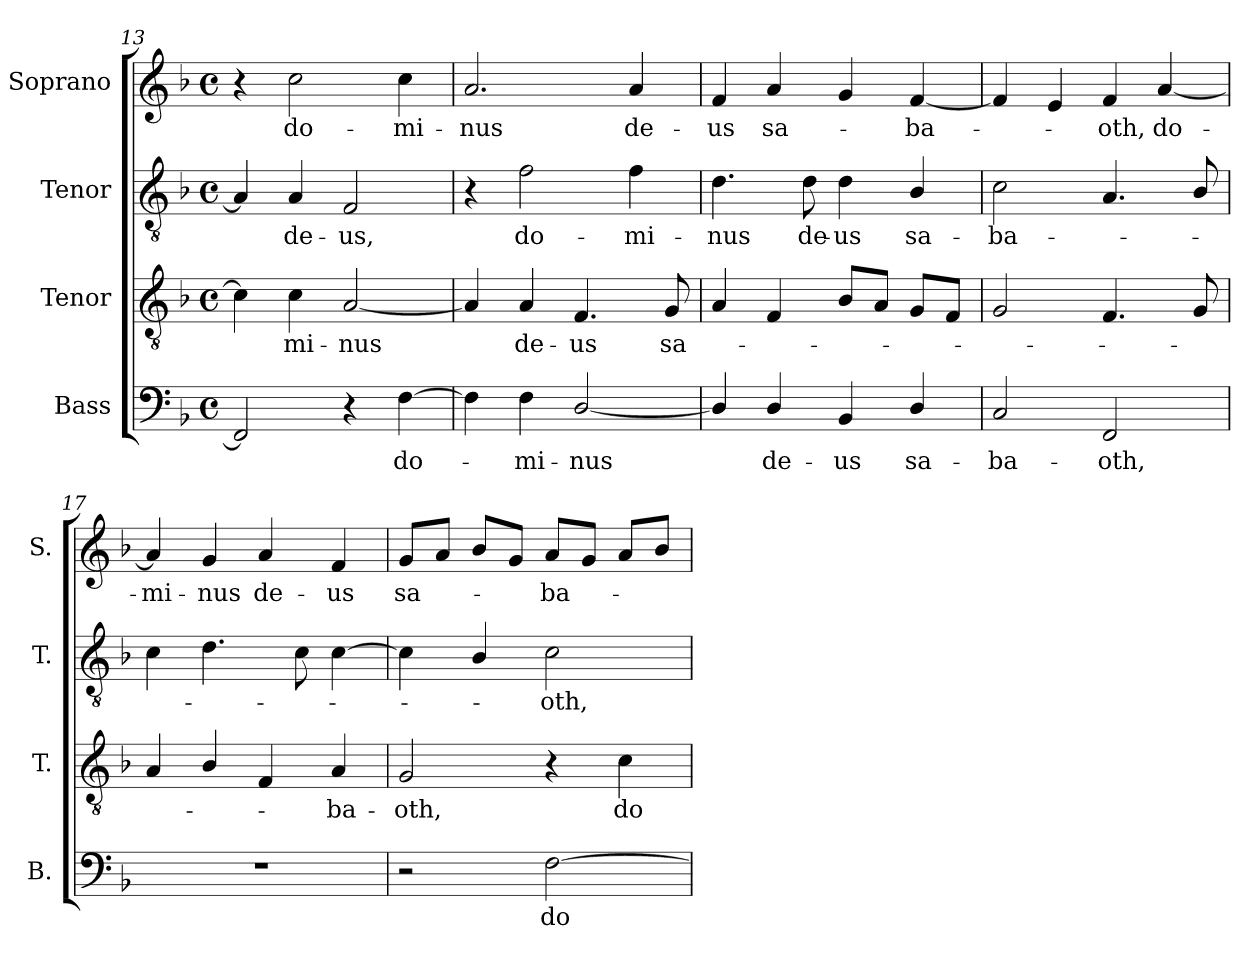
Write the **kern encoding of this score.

**kern	**text	**kern	**text	**kern	**text	**kern	**text
*part4	*part4	*part3	*part3	*part2	*part2	*part1	*part1
*staff4	*staff4	*staff3	*staff3	*staff2	*staff2	*staff1	*staff1
*I"Bass	*	*I"Tenor	*	*I"Tenor	*	*I"Soprano	*
*I'B.	*	*I'T.	*	*I'T.	*	*I'S.	*
!!LO:LB:g=z
*clefF4	*	*clefGv2	*	*clefGv2	*	*clefG2	*
*	*	*ITrd7c12	*	*ITrd7c12	*	*	*
*k[b-]	*	*k[b-]	*	*k[b-]	*	*k[b-]	*
*F:	*	*F:	*	*F:	*	*F:	*
*M4/4	*	*M4/4	*	*M4/4	*	*M4/4	*
*met(c)	*	*met(c)	*	*met(c)	*	*met(c)	*
=13	=13	=13	=13	=13	=13	=13	=13
2FFi/]	.	4Ci\]	.	4AAi/]	.	4r	.
!	!	!	!LO:LY:b:color=#000000	!	!	!	!
!	!	!	!	!	!LO:LY:b:color=#000000	!	!
!	!	!	!	!	!	!	!LO:LY:b:color=#000000
.	.	4Ci\	-mi-	4AAi/	de-	2cci\	do-
!	!	!	!LO:LY:b:color=#000000	!	!	!	!
!	!	!	!	!	!LO:LY:b:color=#000000	!	!
4r	.	[2AAi/	-nus	2FFi/	-us,	.	.
!	!LO:LY:b:color=#000000	!	!	!	!	!	!
!	!	!	!	!	!	!	!LO:LY:b:color=#000000
[4Fi\	do-	.	.	.	.	4cci\	-mi-
=14	=14	=14	=14	=14	=14	=14	=14
!	!	!	!	!	!	!	!LO:LY:b:color=#000000
4Fi\]	.	4AAi/]	.	4r	.	2.ai/	-nus
!	!LO:LY:b:color=#000000	!	!	!	!	!	!
!	!	!	!LO:LY:b:color=#000000	!	!	!	!
!	!	!	!	!	!LO:LY:b:color=#000000	!	!
4Fi\	-mi-	4AAi/	de-	2Fi\	do-	.	.
!	!LO:LY:b:color=#000000	!	!	!	!	!	!
!	!	!	!LO:LY:b:color=#000000	!	!	!	!
[2Di/	-nus	4.FFi/	-us	.	.	.	.
!	!	!	!	!	!LO:LY:b:color=#000000	!	!
!	!	!	!	!	!	!	!LO:LY:b:color=#000000
.	.	.	.	4Fi\	-mi-	4ai/	de-
!	!	!	!LO:LY:b:color=#000000	!	!	!	!
.	.	8GGi/	sa-	.	.	.	.
=15	=15	=15	=15	=15	=15	=15	=15
!	!	!	!	!	!LO:LY:b:color=#000000	!	!
!	!	!	!	!	!	!	!LO:LY:b:color=#000000
4Di/]	.	4AAi/	.	4.Di\	-nus	4fi/	-us
!	!LO:LY:b:color=#000000	!	!	!	!	!	!
!	!	!	!	!	!	!	!LO:LY:b:color=#000000
4Di/	de-	4FFi/	.	.	.	4ai/	sa-
!	!	!	!	!	!LO:LY:b:color=#000000	!	!
.	.	.	.	8Di\	de-	.	.
!	!LO:LY:b:color=#000000	!	!	!	!	!	!
!	!	!	!	!	!LO:LY:b:color=#000000	!	!
4BB-i/	-us	8BB-i/L	.	4Di\	-us	4gi/	.
.	.	8AAi/J	.	.	.	.	.
!	!LO:LY:b:color=#000000	!	!	!	!	!	!
!	!	!	!	!	!LO:LY:b:color=#000000	!	!
!	!	!	!	!	!	!	!LO:LY:b:color=#000000
4Di/	sa-	8GGi/L	.	4BB-i/	sa-	[4fi/	-ba-
.	.	8FFi/J	.	.	.	.	.
=16	=16	=16	=16	=16	=16	=16	=16
!	!LO:LY:b:color=#000000	!	!	!	!	!	!
!	!	!	!	!	!LO:LY:b:color=#000000	!	!
2Ci/	-ba-	2GGi/	.	2Ci\	-ba-	4fi/]	.
.	.	.	.	.	.	4ei/	.
!	!LO:LY:b:color=#000000	!	!	!	!	!	!
!	!	!	!	!	!	!	!LO:LY:b:color=#000000
2FFi/	-oth,	4.FFi/	.	4.AAi/	.	4fi/	-oth,
!	!	!	!	!	!	!	!LO:LY:b:color=#000000
.	.	.	.	.	.	[4ai/	do-
.	.	8GGi/	.	8BB-i/	.	.	.
=17	=17	=17	=17	=17	=17	=17	=17
!	!	!	!	!	!	!	!LO:LY:b:color=#000000
1r	.	4AAi/	.	4Ci\	.	4ai/]	-mi-
!	!	!	!	!	!	!	!LO:LY:b:color=#000000
.	.	4BB-i/	.	4.Di\	.	4gi/	-nus
!	!	!	!	!	!	!	!LO:LY:b:color=#000000
.	.	4FFi/	.	.	.	4ai/	de-
.	.	.	.	8Ci\	.	.	.
!	!	!	!LO:LY:b:color=#000000	!	!	!	!
!	!	!	!	!	!	!	!LO:LY:b:color=#000000
.	.	4AAi/	-ba-	[4Ci\	.	4fi/	-us
=18	=18	=18	=18	=18	=18	=18	=18
!	!	!	!LO:LY:b:color=#000000	!	!	!	!
!	!	!	!	!	!	!	!LO:LY:b:color=#000000
2r	.	2GGi/	-oth,	4Ci\]	.	8gi/L	sa-
.	.	.	.	.	.	8ai/J	.
.	.	.	.	4BB-i/	.	8b-i/L	.
.	.	.	.	.	.	8gi/J	.
!	!LO:LY:b:color=#000000	!	!	!	!	!	!
!	!	!	!	!	!LO:LY:b:color=#000000	!	!
!	!	!	!	!	!	!	!LO:LY:b:color=#000000
[2Fi\	do-	4r	.	2Ci\	-oth,	8ai/L	-ba-
.	.	.	.	.	.	8gi/J	.
!	!	!	!LO:LY:b:color=#000000	!	!	!	!
.	.	4Ci\	do-	.	.	8ai/L	.
.	.	.	.	.	.	8b-i/J	.
=	=	=	=	=	=	=	=
*-	*-	*-	*-	*-	*-	*-	*-
